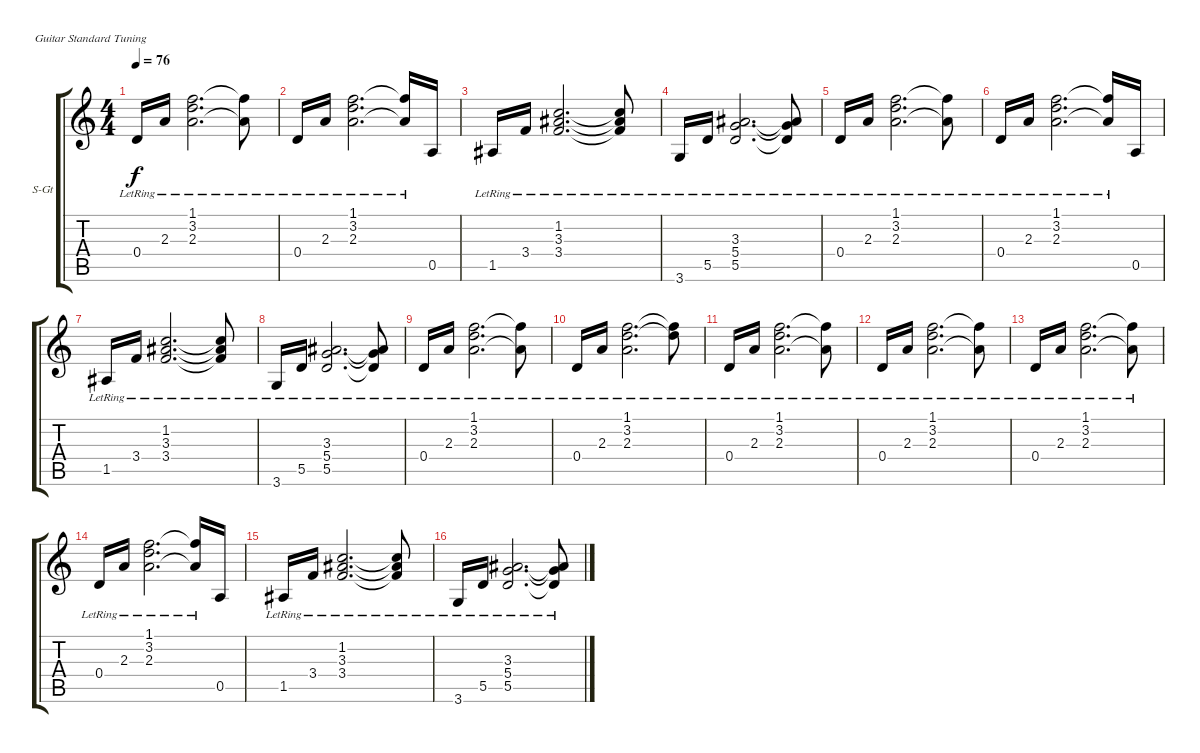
\bracketExtendMode groupsimilarinstruments
\firstSystemTrackNameOrientation horizontal
\otherSystemsTrackNameOrientation horizontal
\track ("Guitar 1" "S-Gt") {instrument acousticguitarsteel}
\staff {score tabs}
\tuning (E4 B3 G3 D3 A2 E2)
\ts (4 4)
\tempo 76
\clef g2
\ks c
0.4{lr}.16{dy f} 2.3{lr}.16 (1.1{lr} 3.2{lr} 2.3{lr}).2{d} (1.1{lr t} 2.3{lr t}).8 |
0.4{lr}.16 2.3{lr}.16 (1.1{lr} 3.2{lr} 2.3{lr}).2{d} (1.1{lr t} 2.3{lr t}).16 0.5.16 |
1.5{lr}.16 3.4{lr}.16 (1.2{lr} 3.3{lr} 3.4{lr}).2{d} (1.2{lr t} 3.3{lr t} 3.4{lr t}).8 |
3.6{lr}.16 5.5{lr}.16 (3.3{lr} 5.4{lr} 5.5{lr}).2{d} (3.3{lr t} 5.4{lr t} 5.5{lr t}).8 |
0.4{lr}.16 2.3{lr}.16 (1.1{lr} 3.2{lr} 2.3{lr}).2{d} (1.1{lr t} 2.3{lr t}).8 |
0.4{lr}.16 2.3{lr}.16 (1.1{lr} 3.2{lr} 2.3{lr}).2{d} (1.1{lr t} 2.3{lr t}).16 0.5.16 |
1.5{lr}.16 3.4{lr}.16 (1.2{lr} 3.3{lr} 3.4{lr}).2{d} (1.2{lr t} 3.3{lr t} 3.4{lr t}).8 |
3.6{lr}.16 5.5{lr}.16 (3.3{lr} 5.4{lr} 5.5{lr}).2{d} (3.3{lr t} 5.4{lr t} 5.5{lr t}).8 |
0.4{lr}.16 2.3{lr}.16 (1.1{lr} 3.2{lr} 2.3{lr}).2{d} (1.1{lr t} 2.3{lr t}).8 |
0.4{lr}.16 2.3{lr}.16 (1.1{lr} 3.2{lr} 2.3{lr}).2{d} (1.1{lr t} 3.2{lr t}).8 |
0.4{lr}.16 2.3{lr}.16 (1.1{lr} 3.2{lr} 2.3{lr}).2{d} (1.1{lr t} 2.3{lr t}).8 |
0.4{lr}.16 2.3{lr}.16 (1.1{lr} 3.2{lr} 2.3{lr}).2{d} (1.1{lr t} 2.3{lr t}).8 |
0.4{lr}.16 2.3{lr}.16 (1.1{lr} 3.2{lr} 2.3{lr}).2{d} (1.1{lr t} 2.3{lr t}).8 |
0.4{lr}.16 2.3{lr}.16 (1.1{lr} 3.2{lr} 2.3{lr}).2{d} (1.1{lr t} 2.3{lr t}).16 0.5.16 |
1.5{lr}.16 3.4{lr}.16 (1.2{lr} 3.3{lr} 3.4{lr}).2{d} (1.2{lr t} 3.3{lr t} 3.4{lr t}).8 |
3.6{lr}.16 5.5{lr}.16 (3.3{lr} 5.4{lr} 5.5{lr}).2{d} (3.3{lr t} 5.4{lr t} 5.5{lr t}).8
